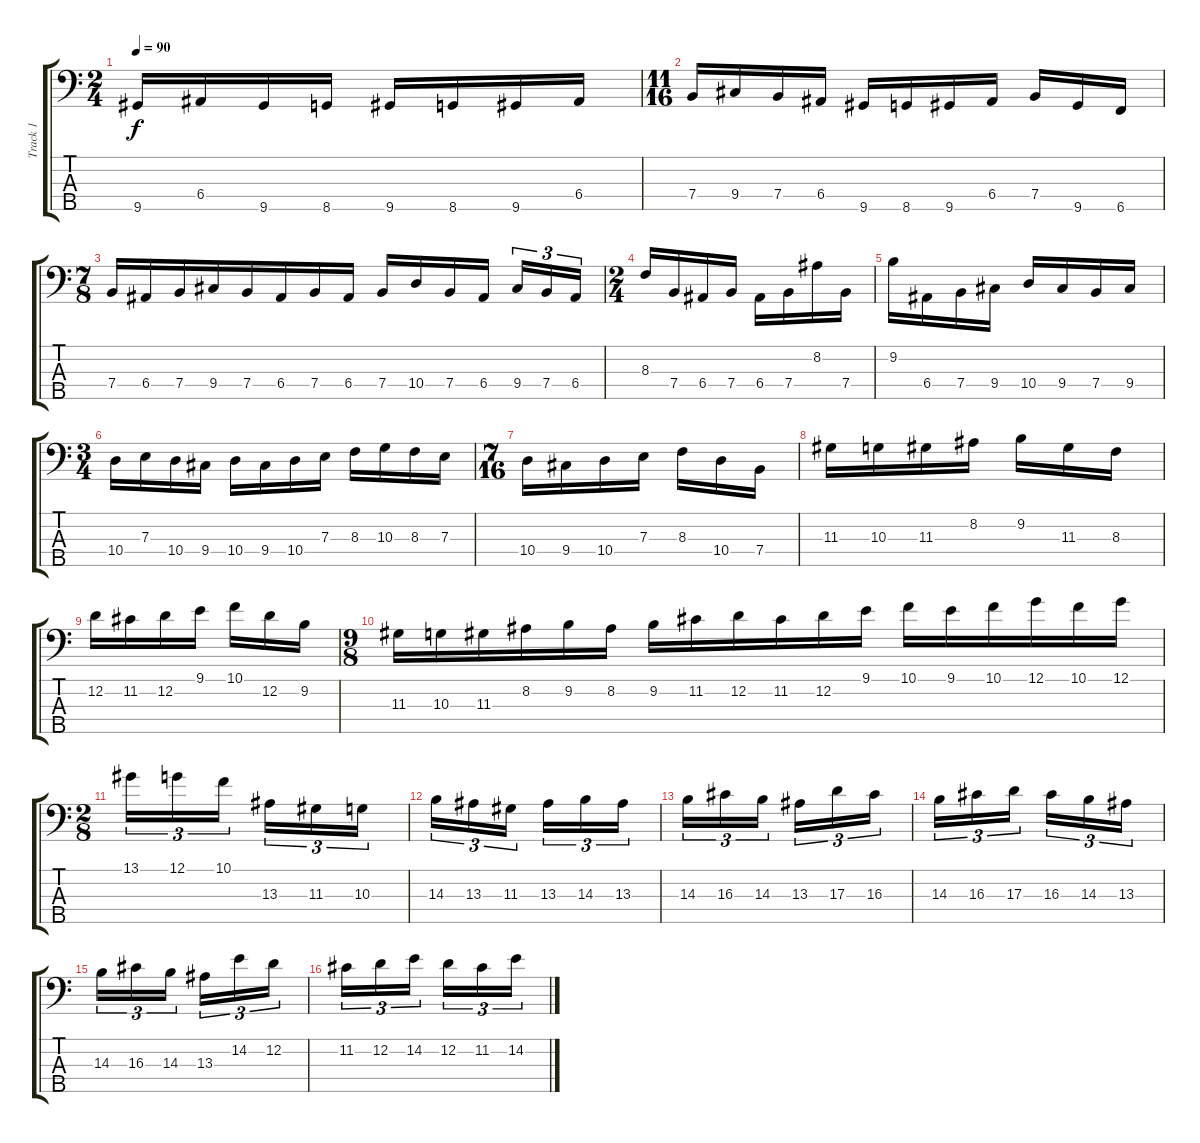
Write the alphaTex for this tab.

\track ("Track 1" "Track 1") {instrument electricbassfinger}
\staff {score tabs}
\tuning (G2 D2 A1 E1 B0) {hide}
\ts (2 4)
\tempo 90
\clef f4
\ks c
9.5.16{dy f} 6.4.16 9.5.16 8.5.16 9.5.16 8.5.16 9.5.16 6.4.16 |
\ts (11 16)
7.4.16 9.4.16 7.4.16 6.4.16 9.5.16 8.5.16 9.5.16 6.4.16 7.4.16 9.5.16 6.5.16 |
\ts (7 8)
7.4.16 6.4.16 7.4.16 9.4.16 7.4.16 6.4.16 7.4.16 6.4.16 7.4.16 10.4.16 7.4.16 6.4.16 9.4.16{tu (3 2)} 7.4.16{tu (3 2)} 6.4.16{tu (3 2)} |
\ts (2 4)
8.3.16 7.4.16 6.4.16 7.4.16 6.4.16 7.4.16 8.2.16 7.4.16 |
9.2.16 6.4.16 7.4.16 9.4.16 10.4.16 9.4.16 7.4.16 9.4.16 |
\ts (3 4)
10.4.16 7.3.16 10.4.16 9.4.16 10.4.16 9.4.16 10.4.16 7.3.16 8.3.16 10.3.16 8.3.16 7.3.16 |
\ts (7 16)
10.4.16 9.4.16 10.4.16 7.3.16 8.3.16 10.4.16 7.4.16 |
11.3.16 10.3.16 11.3.16 8.2.16 9.2.16 11.3.16 8.3.16 |
12.2.16 11.2.16 12.2.16 9.1.16 10.1.16 12.2.16 9.2.16 |
\ts (9 8)
11.3.16 10.3.16 11.3.16 8.2.16 9.2.16 8.2.16 9.2.16 11.2.16 12.2.16 11.2.16 12.2.16 9.1.16 10.1.16 9.1.16 10.1.16 12.1.16 10.1.16 12.1.16 |
\ts (2 8)
13.1.16{tu (3 2)} 12.1.16{tu (3 2)} 10.1.16{tu (3 2)} 13.3.16{tu (3 2)} 11.3.16{tu (3 2)} 10.3.16{tu (3 2)} |
14.3.16{tu (3 2)} 13.3.16{tu (3 2)} 11.3.16{tu (3 2)} 13.3.16{tu (3 2)} 14.3.16{tu (3 2)} 13.3.16{tu (3 2)} |
14.3.16{tu (3 2)} 16.3.16{tu (3 2)} 14.3.16{tu (3 2)} 13.3.16{tu (3 2)} 17.3.16{tu (3 2)} 16.3.16{tu (3 2)} |
14.3.16{tu (3 2)} 16.3.16{tu (3 2)} 17.3.16{tu (3 2)} 16.3.16{tu (3 2)} 14.3.16{tu (3 2)} 13.3.16{tu (3 2)} |
14.3.16{tu (3 2)} 16.3.16{tu (3 2)} 14.3.16{tu (3 2)} 13.3.16{tu (3 2)} 14.2.16{tu (3 2)} 12.2.16{tu (3 2)} |
11.2.16{tu (3 2)} 12.2.16{tu (3 2)} 14.2.16{tu (3 2)} 12.2.16{tu (3 2)} 11.2.16{tu (3 2)} 14.2.16{tu (3 2)}
